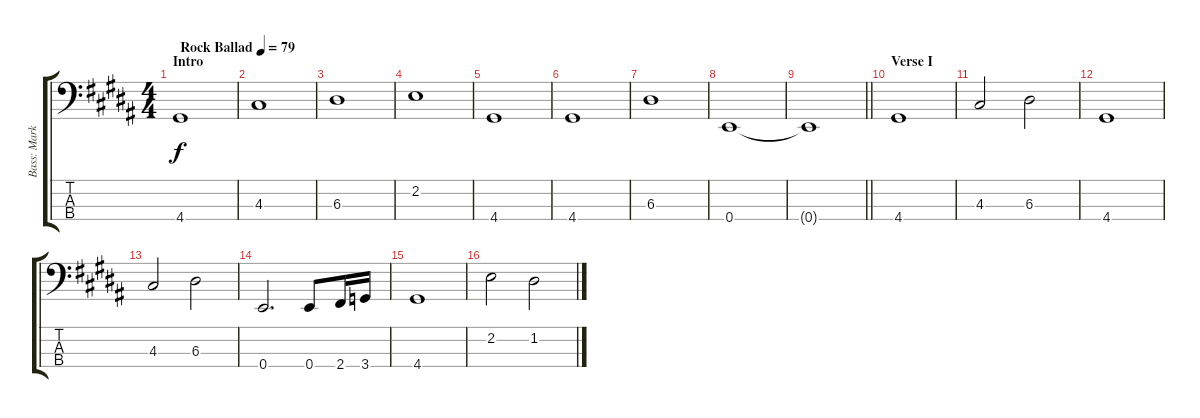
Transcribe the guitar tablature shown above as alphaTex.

\track ("Bass: Mark" "Bass: Mark") {instrument electricbassfinger}
\staff {score tabs}
\tuning (G2 D2 A1 E1) {hide}
\ts (4 4)
\section ("" "Intro")
\tempo (79 "Rock Ballad")
\clef f4
\ks b
4.4.1{dy f instrument electricbassfinger} |
4.3.1 |
6.3.1 |
2.2.1 |
4.4.1 |
4.4.1 |
6.3.1 |
0.4.1 |
\barLineRight lightlight
0.4{t}.1 |
\section ("" "Verse I")
4.4.1 |
4.3.2 6.3.2 |
4.4.1 |
4.3.2 6.3.2 |
0.4.2{d} 0.4.8 2.4.16 3.4.16 |
4.4.1 |
2.2.2 1.2.2
